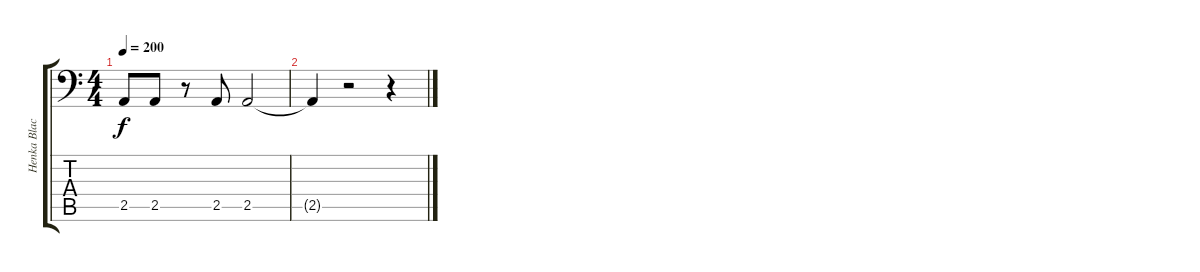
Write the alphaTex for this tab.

\track ("Henka Blacksmith" "Henka Blac") {instrument electricbasspick}
\staff {score tabs}
\tuning (D3 A2 F2 C2 G1 D1) {hide}
\ts (4 4)
\tempo 200
\clef f4
\ks c
2.5.8{dy f} 2.5.8 r.8 2.5.8 2.5.2 |
2.5{t}.4 r.2 r.4
